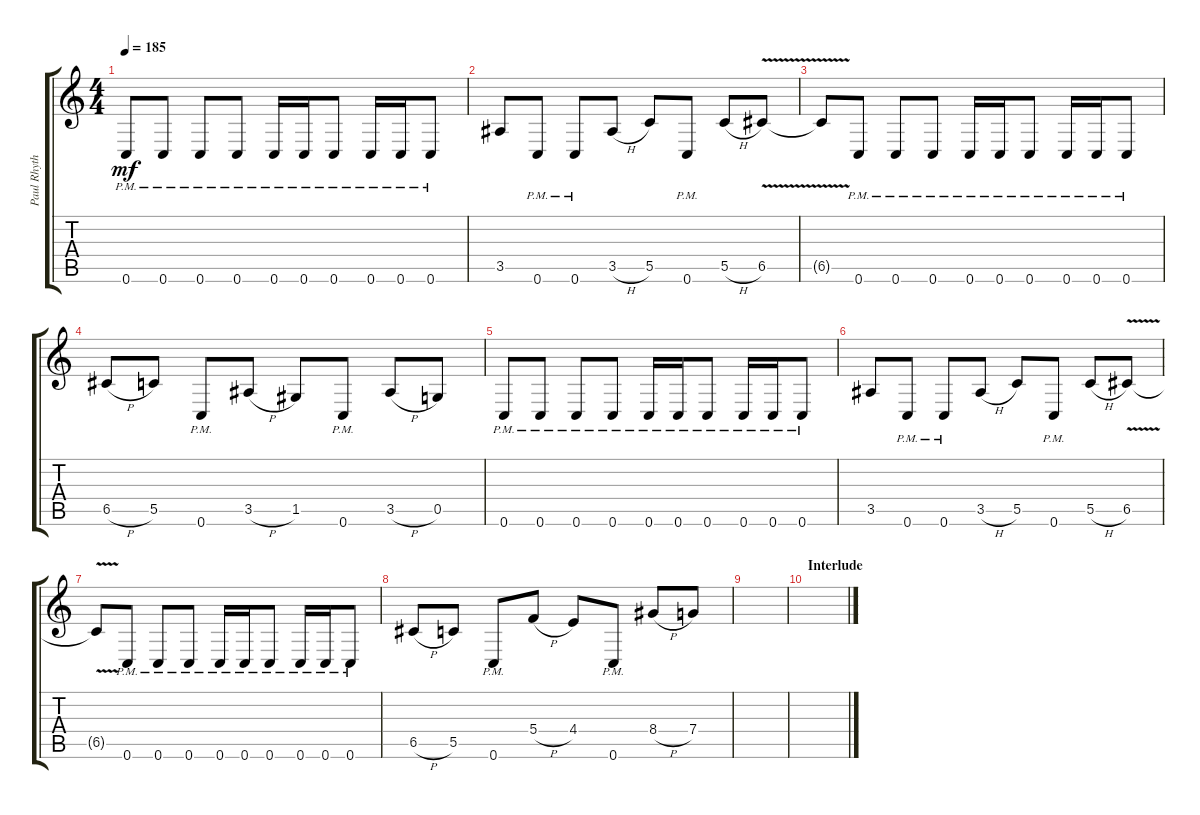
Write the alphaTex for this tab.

\track ("Paul Rhythm" "Paul Rhyth") {instrument distortionguitar}
\staff {score tabs}
\tuning (D4 A3 F3 C3 G2 C2) {hide}
\ts (4 4)
\tempo 185
\clef g2
\ks c
0.6{pm}.8{dy mf} 0.6{pm}.8 0.6{pm}.8 0.6{pm}.8 0.6{pm}.16 0.6{pm}.16 0.6{pm}.8 0.6{pm}.16 0.6{pm}.16 0.6{pm}.8 |
3.5.8 0.6{pm}.8 0.6{pm}.8 3.5{h}.8 5.5.8 0.6{pm}.8 5.5{h}.8 6.5{v}.8 |
6.5{v t}.8 0.6{pm}.8 0.6{pm}.8 0.6{pm}.8 0.6{pm}.16 0.6{pm}.16 0.6{pm}.8 0.6{pm}.16 0.6{pm}.16 0.6{pm}.8 |
6.5{h}.8 5.5.8 0.6{pm}.8 3.5{h}.8 1.5.8 0.6{pm}.8 3.5{h}.8 0.5.8 |
0.6{pm}.8 0.6{pm}.8 0.6{pm}.8 0.6{pm}.8 0.6{pm}.16 0.6{pm}.16 0.6{pm}.8 0.6{pm}.16 0.6{pm}.16 0.6{pm}.8 |
3.5.8 0.6{pm}.8 0.6{pm}.8 3.5{h}.8 5.5.8 0.6{pm}.8 5.5{h}.8 6.5{v}.8 |
6.5{v t}.8 0.6{pm}.8 0.6{pm}.8 0.6{pm}.8 0.6{pm}.16 0.6{pm}.16 0.6{pm}.8 0.6{pm}.16 0.6{pm}.16 0.6{pm}.8 |
6.5{h}.8 5.5.8 0.6{pm}.8 5.4{h}.8 4.4.8 0.6{pm}.8 8.4{h}.8 7.4.8 |
|
\section ("" "Interlude")
